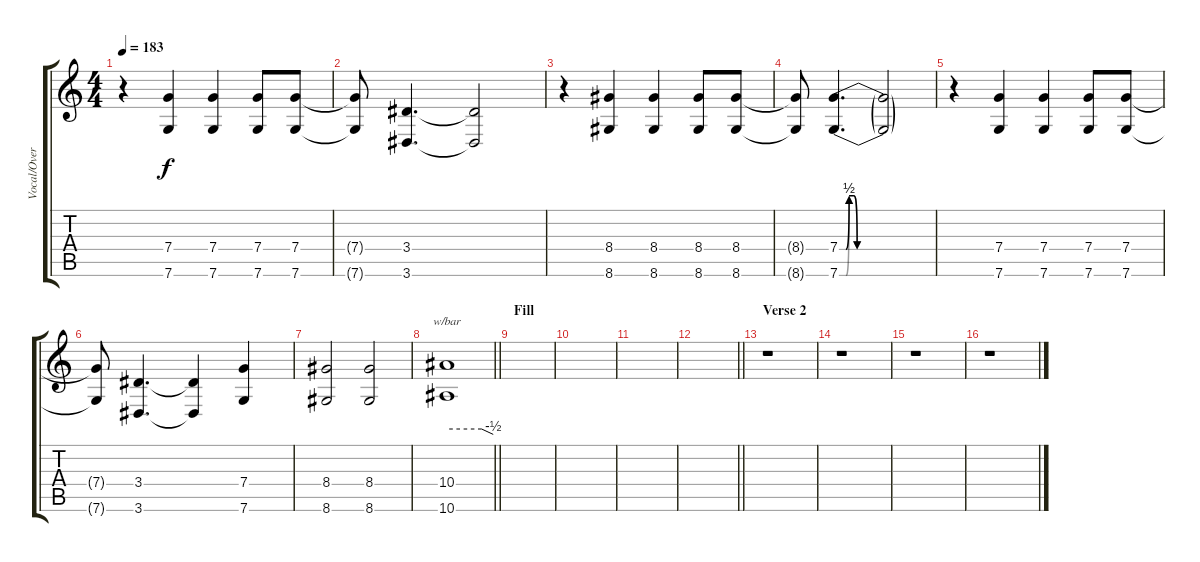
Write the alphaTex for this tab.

\track ("Vocal/Overdub" "Vocal/Over") {instrument acousticguitarnylon}
\staff {score tabs}
\tuning (D4 A3 F3 C3 G2 C2) {hide}
\ts (4 4)
\tempo 183
\clef g2
\ks aminor
r.4{dy f} (7.4 7.6).4 (7.4 7.6).4 (7.4 7.6).8 (7.4 7.6).8 |
(7.4{t} 7.6{t}).8 (3.4 3.6).4{d} (3.4{t} 3.6{t}).2 |
r.4 (8.4 8.6).4 (8.4 8.6).4 (8.4 8.6).8 (8.4 8.6).8 |
(8.4{t} 8.6{t}).8 (7.4{be (custom 0 0 4 0 6 2 9 2 11 0 60 0)} 7.6{be (custom 0 0 4 0 6 2 9 2 11 0 60 0)}).4{d} (7.4{t} 7.6{t}).2 |
r.4 (7.4 7.6).4 (7.4 7.6).4 (7.4 7.6).8 (7.4 7.6).8 |
(7.4{t} 7.6{t}).8 (3.4 3.6).4{d} (3.4{t} 3.6{t}).4 (7.4 7.6).4 |
(8.4 8.6).2 (8.4 8.6).2 |
\barLineRight lightlight
(10.4 10.6).1{tbe (custom default 0 0 45 0 60 -2)} |
\section ("" "Fill")
|
|
|
\barLineRight lightlight
|
\section ("" "Verse 2")
r.1 |
r.1 |
r.1 |
r.1
